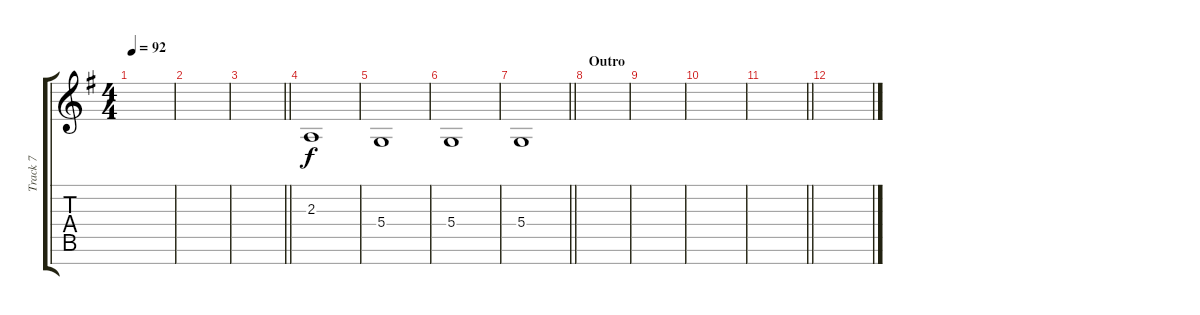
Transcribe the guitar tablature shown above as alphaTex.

\track ("Track 7" "Track 7") {instrument violin}
\staff {score tabs}
\tuning (E4 B3 G3 D3 A2 E2 B1) {hide}
\ts (4 4)
\tempo 92
\clef g2
\ks g
|
|
\barLineRight lightlight
|
\section ("" "")
2.3.1 |
5.4.1 |
5.4.1 |
\barLineRight lightlight
5.4.1 |
\section ("" "Outro")
|
|
|
\barLineRight lightlight
|
\section ("" "")
